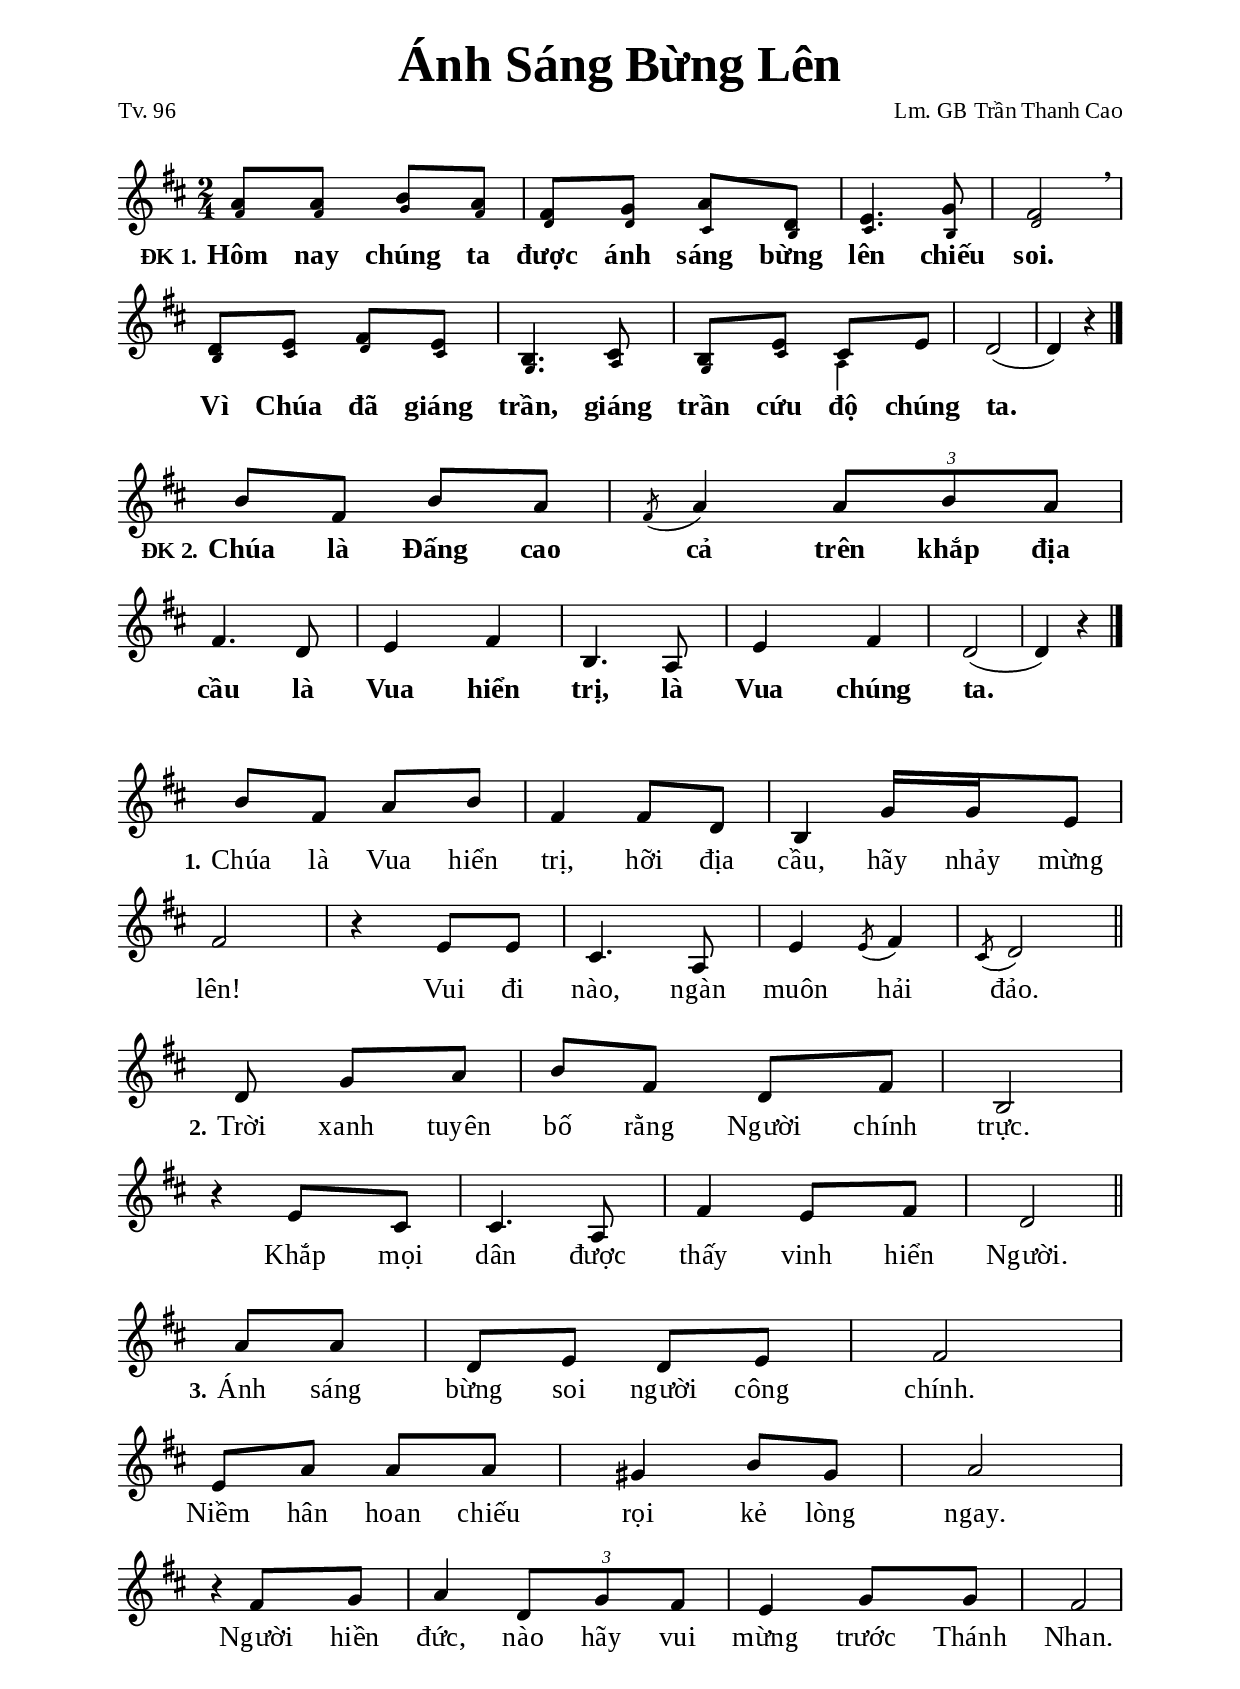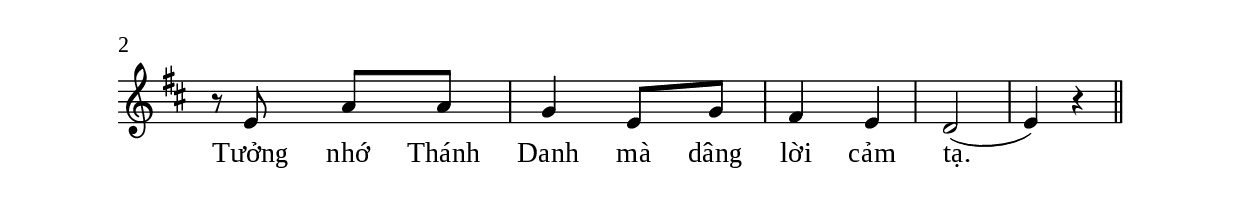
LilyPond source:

% Cài đặt chung
\version "2.22.1"
\include "english.ly"

\header {
  title = \markup { \fontsize #3 "Ánh Sáng Bừng Lên" }
  poet = "Tv. 96"
  composer = "Lm. GB Trần Thanh Cao"
  arranger = " "
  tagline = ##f
}

% Nhạc điệp khúc
nhacDiepKhucSop = \relative c'' {
  a8 a b a |
  fs g a d, |
  e4. g8 |
  fs2 \breathe |
  d8 e fs e |
  b4. cs8 |
  b e cs e |
  d2 ( |
  d4) r \bar "|."
}

% Nốt bè phụ
nhacDiepKhucBas = \relative c' {
  fs8 fs 	g fs |
  d d cs b |
  cs4. b8 |
  d2 |
  b8 cs d cs |
  g4. a8 |
  g cs a4 |
  d2 ( |
  d4) r
}

nhacDiepKhucKhac = \relative c'' {
  b8 fs b a |
  \slashedGrace { fs8 (} a4) \tuplet 3/2 { a8 b a } |
  fs4. d8 |
  e4 fs |
  b,4. a8 |
  e'4 fs |
  d2( |
  d4) r \bar "|."
}

% Nhạc phiên khúc
nhacPhienKhucMot = \relative c'' {
  b8 fs a b |
  fs4 fs8 d |
  b4 g'16 g e8 |
  fs2 |
  r4 e8 e |
  cs4. a8 |
  e'4 \acciaccatura e8 fs4 |
  \acciaccatura cs8 d2 \bar "||"
}

nhacPhienKhucHai = \relative c' {
  \partial 4. d8 g a |
  b fs d fs |
  b,2 |
  r4 e8 cs |
  cs4. a8 |
  fs'4 e8 fs |
  d2 \bar "||"
}

nhacPhienKhucBa = \relative c'' {
  \partial 4 a8 a |
  d,8 e d e |
  fs2 |
  e8 a a a |
  gs4b8 gs |
  a2 |
  r4 fs8 g |
  a4 \tuplet 3/2 { d,8 g fs } |
  e4 g8 g |
  fs2 |
  r8 e a a |
  g4 e8 g |
  fs4 e |
  d2 ( |
  e4) r \bar "||"
}

% Lời điệp khúc
loiDiepKhuc = \lyricmode {
  \set stanza = #"ĐK 1."
  Hôm nay chúng ta được ánh sáng bừng lên chiếu soi.
  Vì Chúa đã giáng trần, giáng trần cứu độ chúng ta.
}

loiDiepKhucKhac = \lyricmode {
  \set stanza = #"ĐK 2."
  Chúa là Đấng cao cả trên khắp địa cầu
  là Vua hiển trị, là Vua chúng ta.
}

% Lời phiên khúc
loiPhienKhucMot = \lyricmode {
  \set stanza = #"1."
  Chúa là Vua hiển trị, hỡi địa cầu, hãy nhảy mừng lên!
  Vui đi nào, ngàn muôn hải đảo.
}

loiPhienKhucHai = \lyricmode {
  \set stanza = #"2."
  Trời xanh tuyên bố rằng Người chính trực.
  Khắp mọi dân được thấy vinh hiển Người.
}

loiPhienKhucBa = \lyricmode {
  \set stanza = #"3."
  Ánh sáng bừng soi người công chính.
  Niềm hân hoan chiếu rọi kẻ lòng ngay.
  Người hiền đức, nào hãy vui mừng trước Thánh Nhan.
  Tưởng nhớ Thánh Danh mà dâng lời cảm tạ.
}

% Dàn trang
\paper {
  #(set-paper-size "a4")
  top-margin = 10\mm
  bottom-margin = 10\mm
  left-margin = 20\mm
  right-margin = 20\mm
  indent = #0
  #(define fonts
    (make-pango-font-tree
      "Liberation Serif"
      "Liberation Serif"
      "Liberation Serif"
      (/ 20 20)))
  %page-count = #1
  %system-system-spacing = #'((basic-distance . 12))
  %score-system-spacing = #'((basic-distance . 12))
}

% Thiết lập tông và nhịp
TongNhip = { \key d \major \time 2/4 }

% Đổi kích thước nốt cho bè phụ
notBePhu =
#(define-music-function (font-size music) (number? ly:music?)
   (for-some-music
     (lambda (m)
       (if (music-is-of-type? m 'rhythmic-event)
           (begin
             (set! (ly:music-property m 'tweaks)
                   (cons `(font-size . ,font-size)
                         (ly:music-property m 'tweaks)))
             #t)
           #f))
     music)
   music)

\score {
  \new ChoirStaff <<
    \new Staff = diepKhuc \with {
        \consists "Merge_rests_engraver"
        %\magnifyStaff #(magstep +1)
        printPartCombineTexts = ##f
      }
      <<
      \new Voice \TongNhip \partCombine 
        \nhacDiepKhucSop
        \notBePhu -3 { \nhacDiepKhucBas }
      \new NullVoice = nhacThamChieu \nhacDiepKhucSop
      \new Lyrics \lyricsto nhacThamChieu \loiDiepKhuc
      >>
  >>
  \layout {
    \override Lyrics.LyricText.font-series = #'bold
    \override Lyrics.LyricText.font-size = #+2
    \override Lyrics.LyricSpace.minimum-distance = #2.5
    \override Score.BarNumber.break-visibility = ##(#f #f #f)
    \override Score.SpacingSpanner.uniform-stretching = ##t
  }
}

\markup { \vspace #0.5 }

\score {
  \new ChoirStaff <<
    \new Staff = phienKhuc \with {
        %\magnifyStaff #(magstep +1)
      }
      <<
      \new Voice = beSop {
        \TongNhip \nhacDiepKhucKhac
      }
    >>
    \new Lyrics \lyricsto beSop \loiDiepKhucKhac
  >>
  \layout {
    \override Lyrics.LyricText.font-series = #'bold
    \override Staff.TimeSignature.transparent = ##t
    \override Lyrics.LyricText.font-size = #+2
    \override Lyrics.LyricSpace.minimum-distance = #5
    \override Score.BarNumber.break-visibility = ##(#f #f #f)
    \override Score.SpacingSpanner.uniform-stretching = ##t
  }
}

\markup { \vspace #0.5 }

\score {
  \new ChoirStaff <<
    \new Staff = phienKhuc \with {
        %\magnifyStaff #(magstep +1)
      }
      <<
      \new Voice = beSop {
        \TongNhip \nhacPhienKhucMot
      }
    >>
    \new Lyrics \lyricsto beSop \loiPhienKhucMot
  >>
  \layout {
    \override Staff.TimeSignature.transparent = ##t
    \override Lyrics.LyricText.font-size = #+2
    \override Lyrics.LyricSpace.minimum-distance = #3.5
    \override Score.BarNumber.break-visibility = ##(#f #f #f)
    \override Score.SpacingSpanner.uniform-stretching = ##t
  }
}

\score {
  \new ChoirStaff <<
    \new Staff = phienKhuc \with {
        %\magnifyStaff #(magstep +1)
      }
      <<
      \new Voice = beSop {
        \TongNhip \nhacPhienKhucHai
      }
    >>
    \new Lyrics \lyricsto beSop \loiPhienKhucHai
  >>
  \layout {
    \override Staff.TimeSignature.transparent = ##t
    \override Lyrics.LyricText.font-size = #+2
    \override Lyrics.LyricSpace.minimum-distance = #5
    \override Score.BarNumber.break-visibility = ##(#f #f #f)
    \override Score.SpacingSpanner.uniform-stretching = ##t
  }
}

\score {
  \new ChoirStaff <<
    \new Staff = phienKhuc \with {
        %\magnifyStaff #(magstep +1)
      }
      <<
      \new Voice = beSop {
        \TongNhip \nhacPhienKhucBa
      }
    >>
    \new Lyrics \lyricsto beSop \loiPhienKhucBa
  >>
  \layout {
    \override Staff.TimeSignature.transparent = ##t
    \override Lyrics.LyricText.font-size = #+2
    \override Lyrics.LyricSpace.minimum-distance = #3.5
    \override Score.BarNumber.break-visibility = ##(#f #f #f)
    \override Score.SpacingSpanner.uniform-stretching = ##t
  }
}